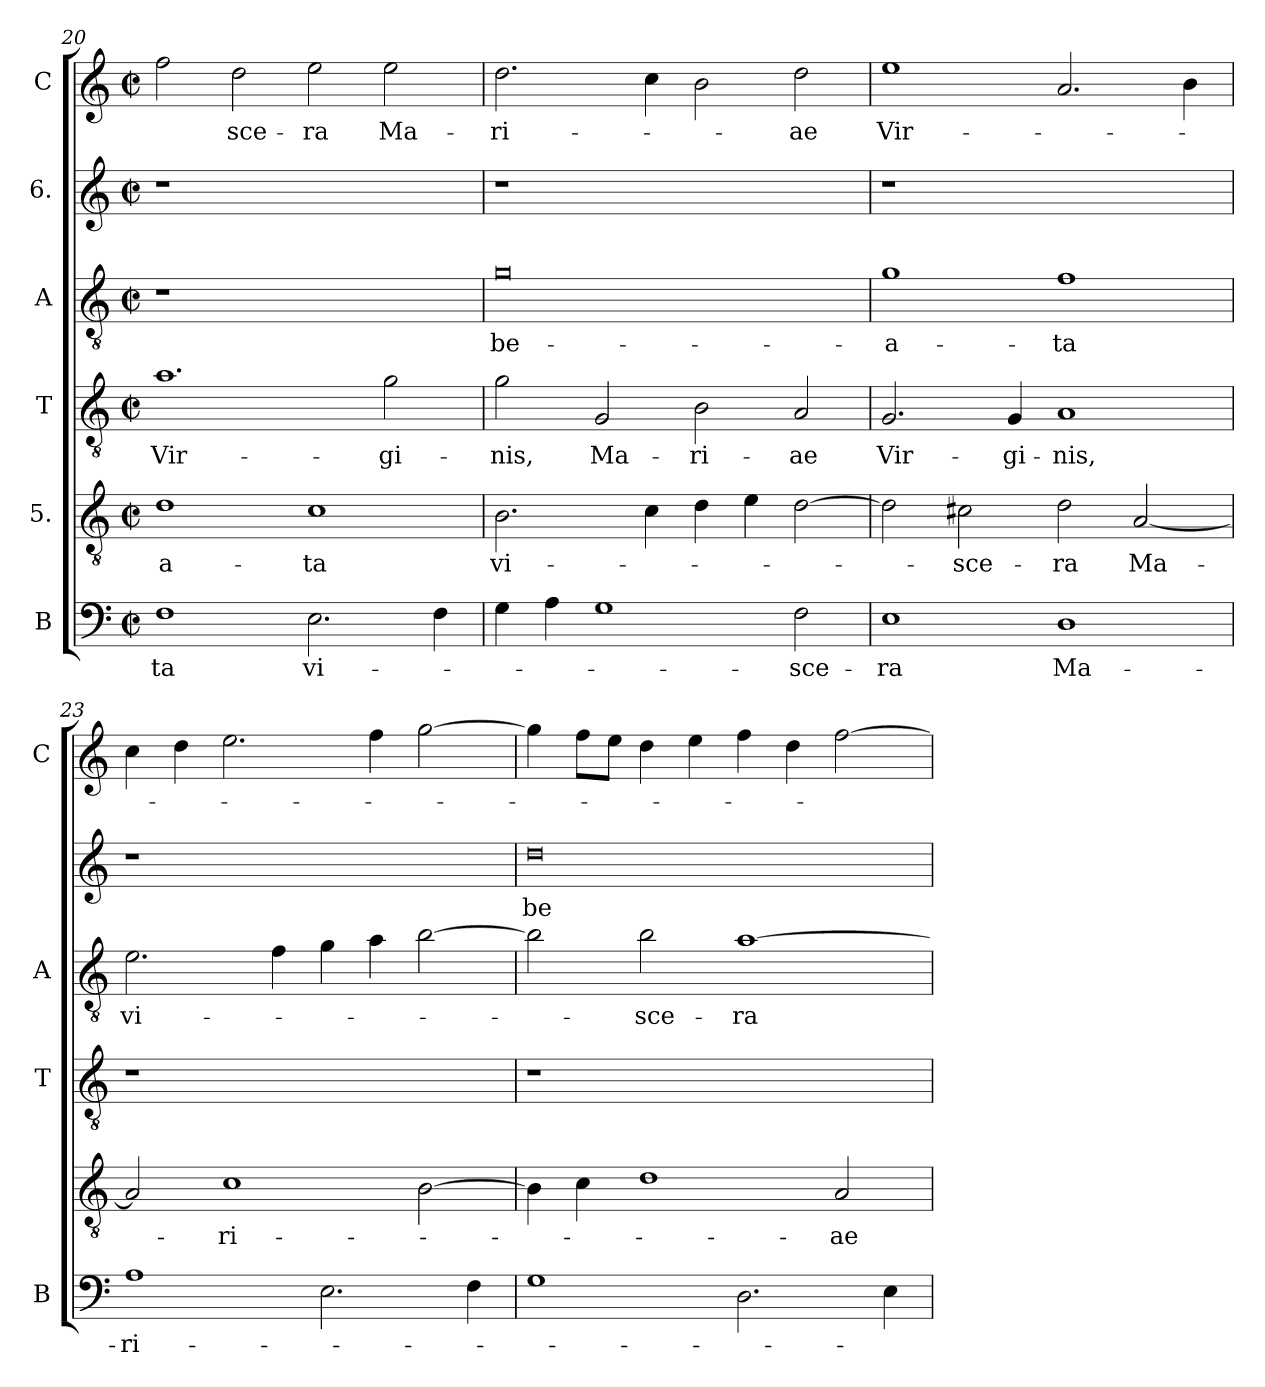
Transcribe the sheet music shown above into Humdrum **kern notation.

**kern	**text	**kern	**text	**kern	**text	**kern	**text	**kern	**text	**kern	**text
*part6	*part6	*part5	*part5	*part4	*part4	*part3	*part3	*part2	*part2	*part1	*part1
*staff6	*staff6	*staff5	*staff5	*staff4	*staff4	*staff3	*staff3	*staff2	*staff2	*staff1	*staff1
*I"B	*	*I"5.	*	*I"T	*	*I"A	*	*I"6.	*	*I"C	*
*I'B	*	*	*	*I'T	*	*I'A	*	*	*	*I'C	*
*clefF4	*	*clefGv2	*	*clefGv2	*	*clefGv2	*	*clefG2	*	*clefG2	*
*M2/2	*	*M2/2	*	*M2/2	*	*M2/2	*	*M2/2	*	*M2/2	*
*met(c|)	*	*met(c|)	*	*met(c|)	*	*met(c|)	*	*met(c|)	*	*met(c|)	*
=20	=20	=20	=20	=20	=20	=20	=20	=20	=20	=20	=20
!	!LO:LY:b	!	!LO:LY:b	!	!LO:LY:b	!	!	!	!	!	!
1F	-ta	1d	-a-	1.a	Vir-	1r	.	1r	.	2ff\	.
!	!	!	!	!	!	!	!	!	!	!	!LO:LY:b
.	.	.	.	.	.	.	.	.	.	2dd\	-sce-
!	!LO:LY:b	!	!LO:LY:b	!	!	!	!	!	!	!	!LO:LY:b
2.E\	vi-	1c	-ta	.	.	1ryy	.	1ryy	.	2ee\	-ra
!	!	!	!	!	!LO:LY:b	!	!	!	!	!	!LO:LY:b
.	.	.	.	2g\	-gi-	.	.	.	.	2ee\	Ma-
4F\	.	.	.	.	.	.	.	.	.	.	.
=21	=21	=21	=21	=21	=21	=21	=21	=21	=21	=21	=21
!	!	!	!LO:LY:b	!	!LO:LY:b	!	!LO:LY:b	!	!	!	!LO:LY:b
4G\	.	2.B\	vi-	2g\	-nis,	0g	be-	1r	.	2.dd\	-ri-
4A\	.	.	.	.	.	.	.	.	.	.	.
!	!	!	!	!	!LO:LY:b	!	!	!	!	!	!
1G	.	.	.	2G/	Ma-	.	.	.	.	.	.
.	.	4c\	.	.	.	.	.	.	.	4cc\	.
!	!	!	!	!	!LO:LY:b	!	!	!	!	!	!
.	.	4d\	.	2B\	-ri-	.	.	1ryy	.	2b\	.
.	.	4e\	.	.	.	.	.	.	.	.	.
!	!LO:LY:b	!	!	!	!LO:LY:b	!	!	!	!	!	!LO:LY:b
2F\	-sce-	[2d\	.	2A/	-ae	.	.	.	.	2dd\	-ae
=22	=22	=22	=22	=22	=22	=22	=22	=22	=22	=22	=22
!	!LO:LY:b	!	!	!	!LO:LY:b	!	!LO:LY:b	!	!	!	!LO:LY:b
1E	-ra	2d\]	.	2.G/	Vir-	1g	-a-	1r	.	1ee	Vir-
!	!	!	!LO:LY:b	!	!	!	!	!	!	!	!
.	.	2c#X\	-sce-	.	.	.	.	.	.	.	.
!	!	!	!	!	!LO:LY:b	!	!	!	!	!	!
.	.	.	.	4G/	-gi-	.	.	.	.	.	.
!	!LO:LY:b	!	!LO:LY:b	!	!LO:LY:b	!	!LO:LY:b	!	!	!	!
1D	Ma-	2d\	-ra	1A	-nis,	1f	-ta	1ryy	.	2.a/	.
!	!	!	!LO:LY:b	!	!	!	!	!	!	!	!
.	.	[2A/	Ma-	.	.	.	.	.	.	.	.
.	.	.	.	.	.	.	.	.	.	4b\	.
!!LO:LB:g=z
=23	=23	=23	=23	=23	=23	=23	=23	=23	=23	=23	=23
!	!LO:LY:b	!	!	!	!	!	!LO:LY:b	!	!	!	!
1A	-ri-	2A/]	.	1r	.	2.e\	vi-	1r	.	4cc\	.
.	.	.	.	.	.	.	.	.	.	4dd\	.
!	!	!	!LO:LY:b	!	!	!	!	!	!	!	!
.	.	1c	-ri-	.	.	.	.	.	.	2.ee\	.
.	.	.	.	.	.	4f\	.	.	.	.	.
2.E\	.	.	.	1ryy	.	4g\	.	1ryy	.	.	.
.	.	.	.	.	.	4a\	.	.	.	4ff\	.
.	.	[2B\	.	.	.	[2b\	.	.	.	[2gg\	.
4F\	.	.	.	.	.	.	.	.	.	.	.
!!LO:PB:g=z
=24	=24	=24	=24	=24	=24	=24	=24	=24	=24	=24	=24
!	!	!	!	!	!	!	!	!	!LO:LY:b	!	!
1G	.	4B\]	.	1r	.	2b\]	.	0dd	be-	4gg\]	.
.	.	4c\	.	.	.	.	.	.	.	8ffL	.
.	.	.	.	.	.	.	.	.	.	8eeJ	.
!	!	!	!	!	!	!	!LO:LY:b	!	!	!	!
.	.	1d	.	.	.	2b\	-sce-	.	.	4dd\	.
.	.	.	.	.	.	.	.	.	.	4ee\	.
!	!	!	!	!	!	!	!LO:LY:b	!	!	!	!
2.D\	.	.	.	1ryy	.	[1a	-ra	.	.	4ff\	.
.	.	.	.	.	.	.	.	.	.	4dd\	.
!	!	!	!LO:LY:b	!	!	!	!	!	!	!	!
.	.	2A/	-ae	.	.	.	.	.	.	[2ff\	.
4E\	.	.	.	.	.	.	.	.	.	.	.
=	=	=	=	=	=	=	=	=	=	=	=
*-	*-	*-	*-	*-	*-	*-	*-	*-	*-	*-	*-
